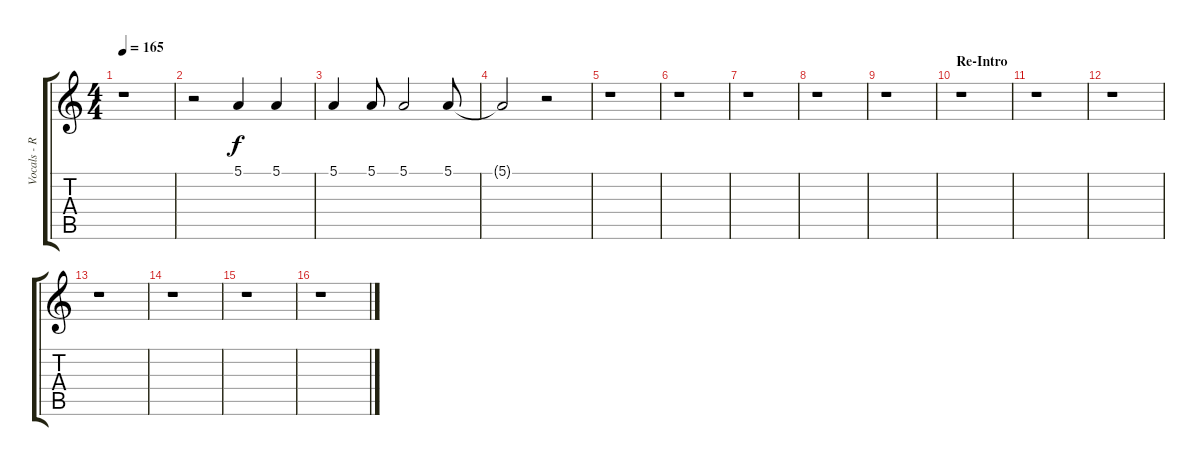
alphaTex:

\track ("Vocals - Rob Halford" "Vocals - R") {instrument lead2sawtooth}
\staff {score tabs}
\tuning (E4 B3 G3 D3 A2 E2) {hide}
\ts (4 4)
\tempo 165
\clef g2
\ks c
r.1{dy f} |
r.2 5.1.4 5.1.4 |
5.1.4 5.1.8 5.1.2 5.1.8 |
5.1{t}.2 r.2 |
r.1 |
r.1 |
r.1 |
r.1 |
r.1 |
\section ("" "Re-Intro")
r.1 |
r.1 |
r.1 |
r.1 |
r.1 |
r.1 |
r.1
